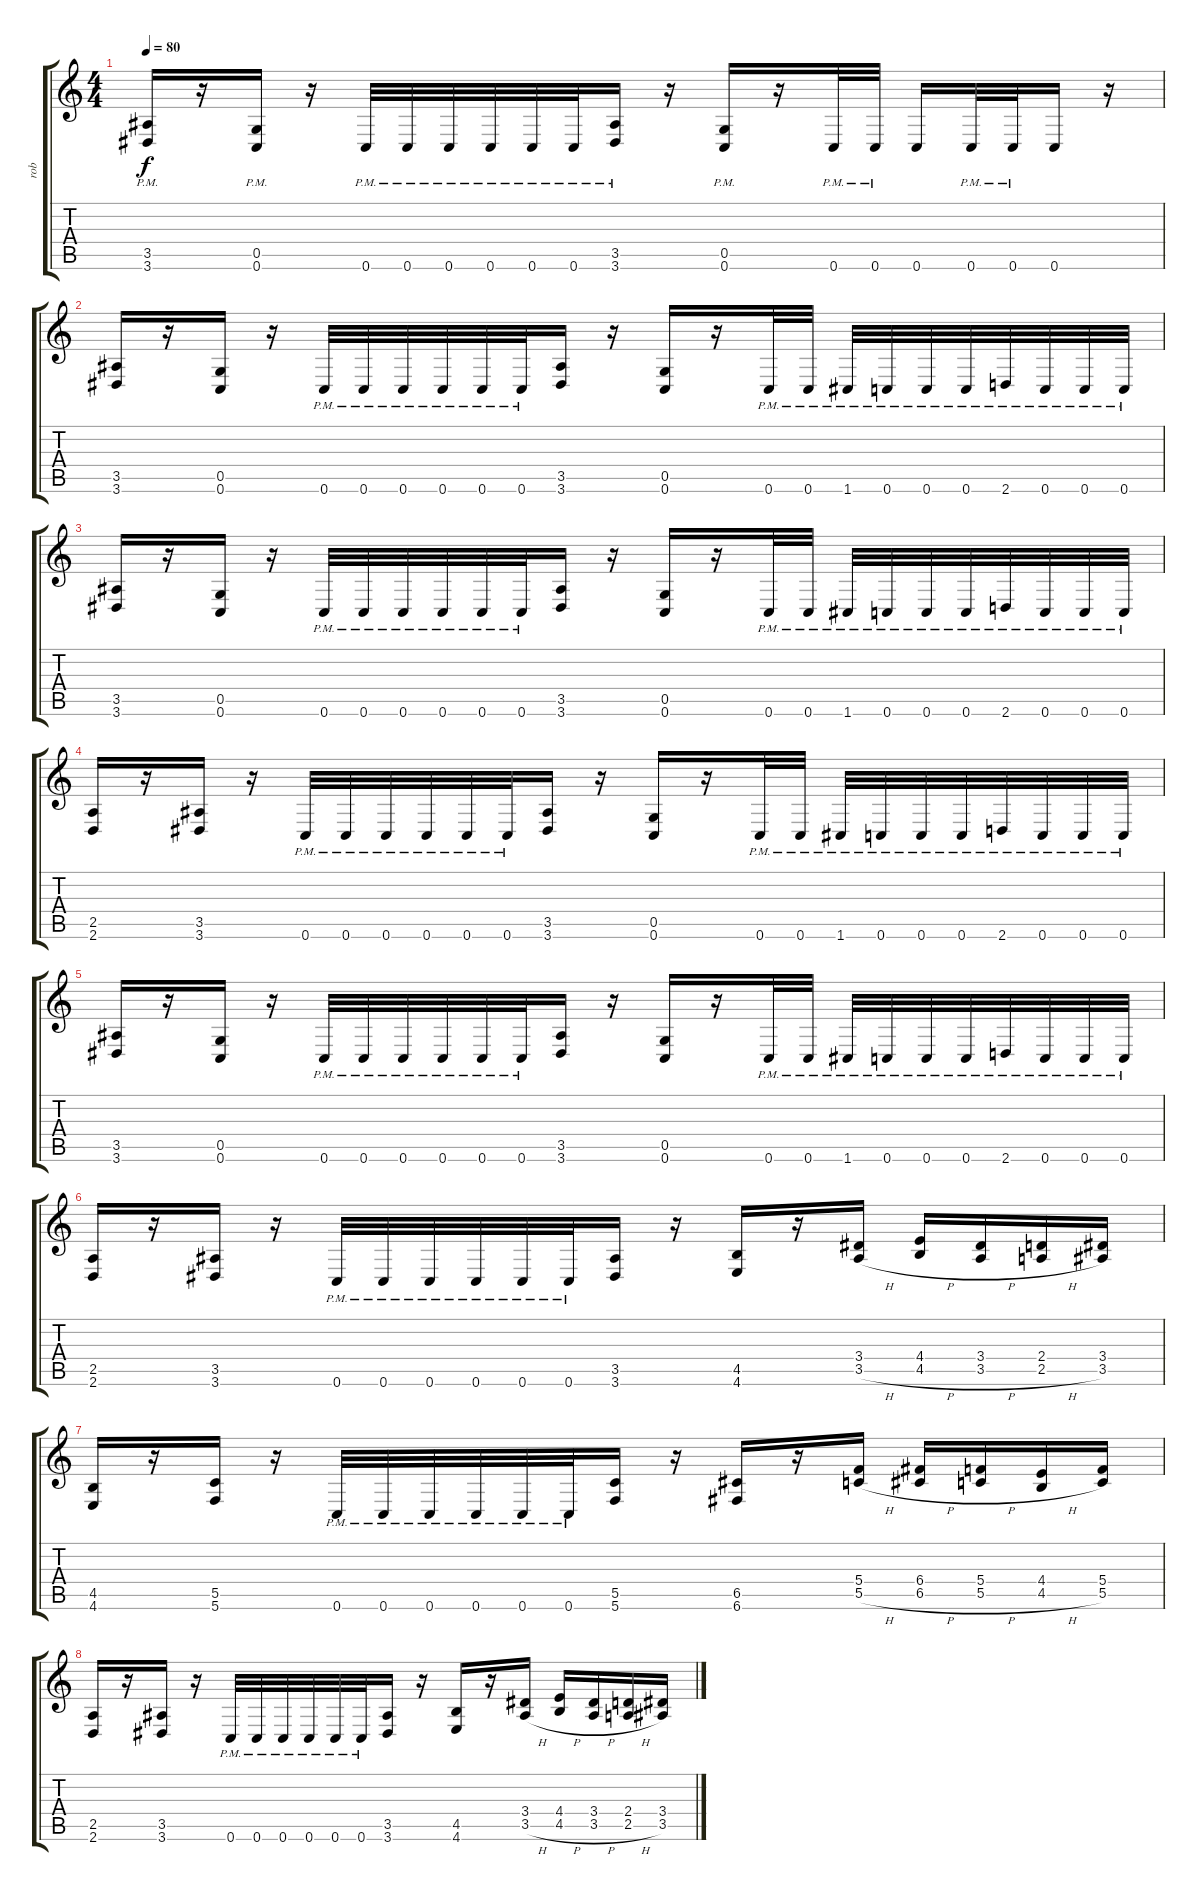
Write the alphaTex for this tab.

\track ("rob" "rob") {instrument distortionguitar}
\staff {score tabs}
\tuning (D4 A3 F3 C3 G2 C2) {hide}
\ts (4 4)
\tempo 80
\clef g2
\ks c
(3.5{pm} 3.6{pm}).16{dy f} r.16 (0.5{pm} 0.6{pm}).16 r.16 0.6{pm}.32 0.6{pm}.32 0.6{pm}.32 0.6{pm}.32 0.6{pm}.32 0.6{pm}.32 (3.5{pm} 3.6{pm}).16 r.16 (0.5{pm} 0.6{pm}).16 r.16 0.6{pm}.32 0.6{pm}.32 0.6.16 0.6{pm}.32 0.6{pm}.32 0.6.16 r.16 |
(3.5 3.6).16 r.16 (0.5 0.6).16 r.16 0.6{pm}.32 0.6{pm}.32 0.6{pm}.32 0.6{pm}.32 0.6{pm}.32 0.6{pm}.32 (3.5 3.6).16 r.16 (0.5 0.6).16 r.16 0.6{pm}.32 0.6{pm}.32 1.6{pm}.32 0.6{pm}.32 0.6{pm}.32 0.6{pm}.32 2.6{pm}.32 0.6{pm}.32 0.6{pm}.32 0.6{pm}.32 |
(3.5 3.6).16 r.16 (0.5 0.6).16 r.16 0.6{pm}.32 0.6{pm}.32 0.6{pm}.32 0.6{pm}.32 0.6{pm}.32 0.6{pm}.32 (3.5 3.6).16 r.16 (0.5 0.6).16 r.16 0.6{pm}.32 0.6{pm}.32 1.6{pm}.32 0.6{pm}.32 0.6{pm}.32 0.6{pm}.32 2.6{pm}.32 0.6{pm}.32 0.6{pm}.32 0.6{pm}.32 |
(2.5 2.6).16 r.16 (3.5 3.6).16 r.16 0.6{pm}.32 0.6{pm}.32 0.6{pm}.32 0.6{pm}.32 0.6{pm}.32 0.6{pm}.32 (3.5 3.6).16 r.16 (0.5 0.6).16 r.16 0.6{pm}.32 0.6{pm}.32 1.6{pm}.32 0.6{pm}.32 0.6{pm}.32 0.6{pm}.32 2.6{pm}.32 0.6{pm}.32 0.6{pm}.32 0.6{pm}.32 |
(3.5 3.6).16 r.16 (0.5 0.6).16 r.16 0.6{pm}.32 0.6{pm}.32 0.6{pm}.32 0.6{pm}.32 0.6{pm}.32 0.6{pm}.32 (3.5 3.6).16 r.16 (0.5 0.6).16 r.16 0.6{pm}.32 0.6{pm}.32 1.6{pm}.32 0.6{pm}.32 0.6{pm}.32 0.6{pm}.32 2.6{pm}.32 0.6{pm}.32 0.6{pm}.32 0.6{pm}.32 |
(2.5 2.6).16 r.16 (3.5 3.6).16 r.16 0.6{pm}.32 0.6{pm}.32 0.6{pm}.32 0.6{pm}.32 0.6{pm}.32 0.6{pm}.32 (3.5 3.6).16 r.16 (4.5 4.6).16 r.16 (3.4 3.5{h}).16 (4.4 4.5{h}).16 (3.4 3.5{h}).16 (2.4 2.5{h}).16 (3.4 3.5).16 |
(4.5 4.6).16 r.16 (5.5 5.6).16 r.16 0.6{pm}.32 0.6{pm}.32 0.6{pm}.32 0.6{pm}.32 0.6{pm}.32 0.6{pm}.32 (5.5 5.6).16 r.16 (6.5 6.6).16 r.16 (5.4 5.5{h}).16 (6.4 6.5{h}).16 (5.4 5.5{h}).16 (4.4 4.5{h}).16 (5.4 5.5).16 |
(2.5 2.6).16 r.16 (3.5 3.6).16 r.16 0.6{pm}.32 0.6{pm}.32 0.6{pm}.32 0.6{pm}.32 0.6{pm}.32 0.6{pm}.32 (3.5 3.6).16 r.16 (4.5 4.6).16 r.16 (3.4 3.5{h}).16 (4.4 4.5{h}).16 (3.4 3.5{h}).16 (2.4 2.5{h}).16 (3.4 3.5).16
